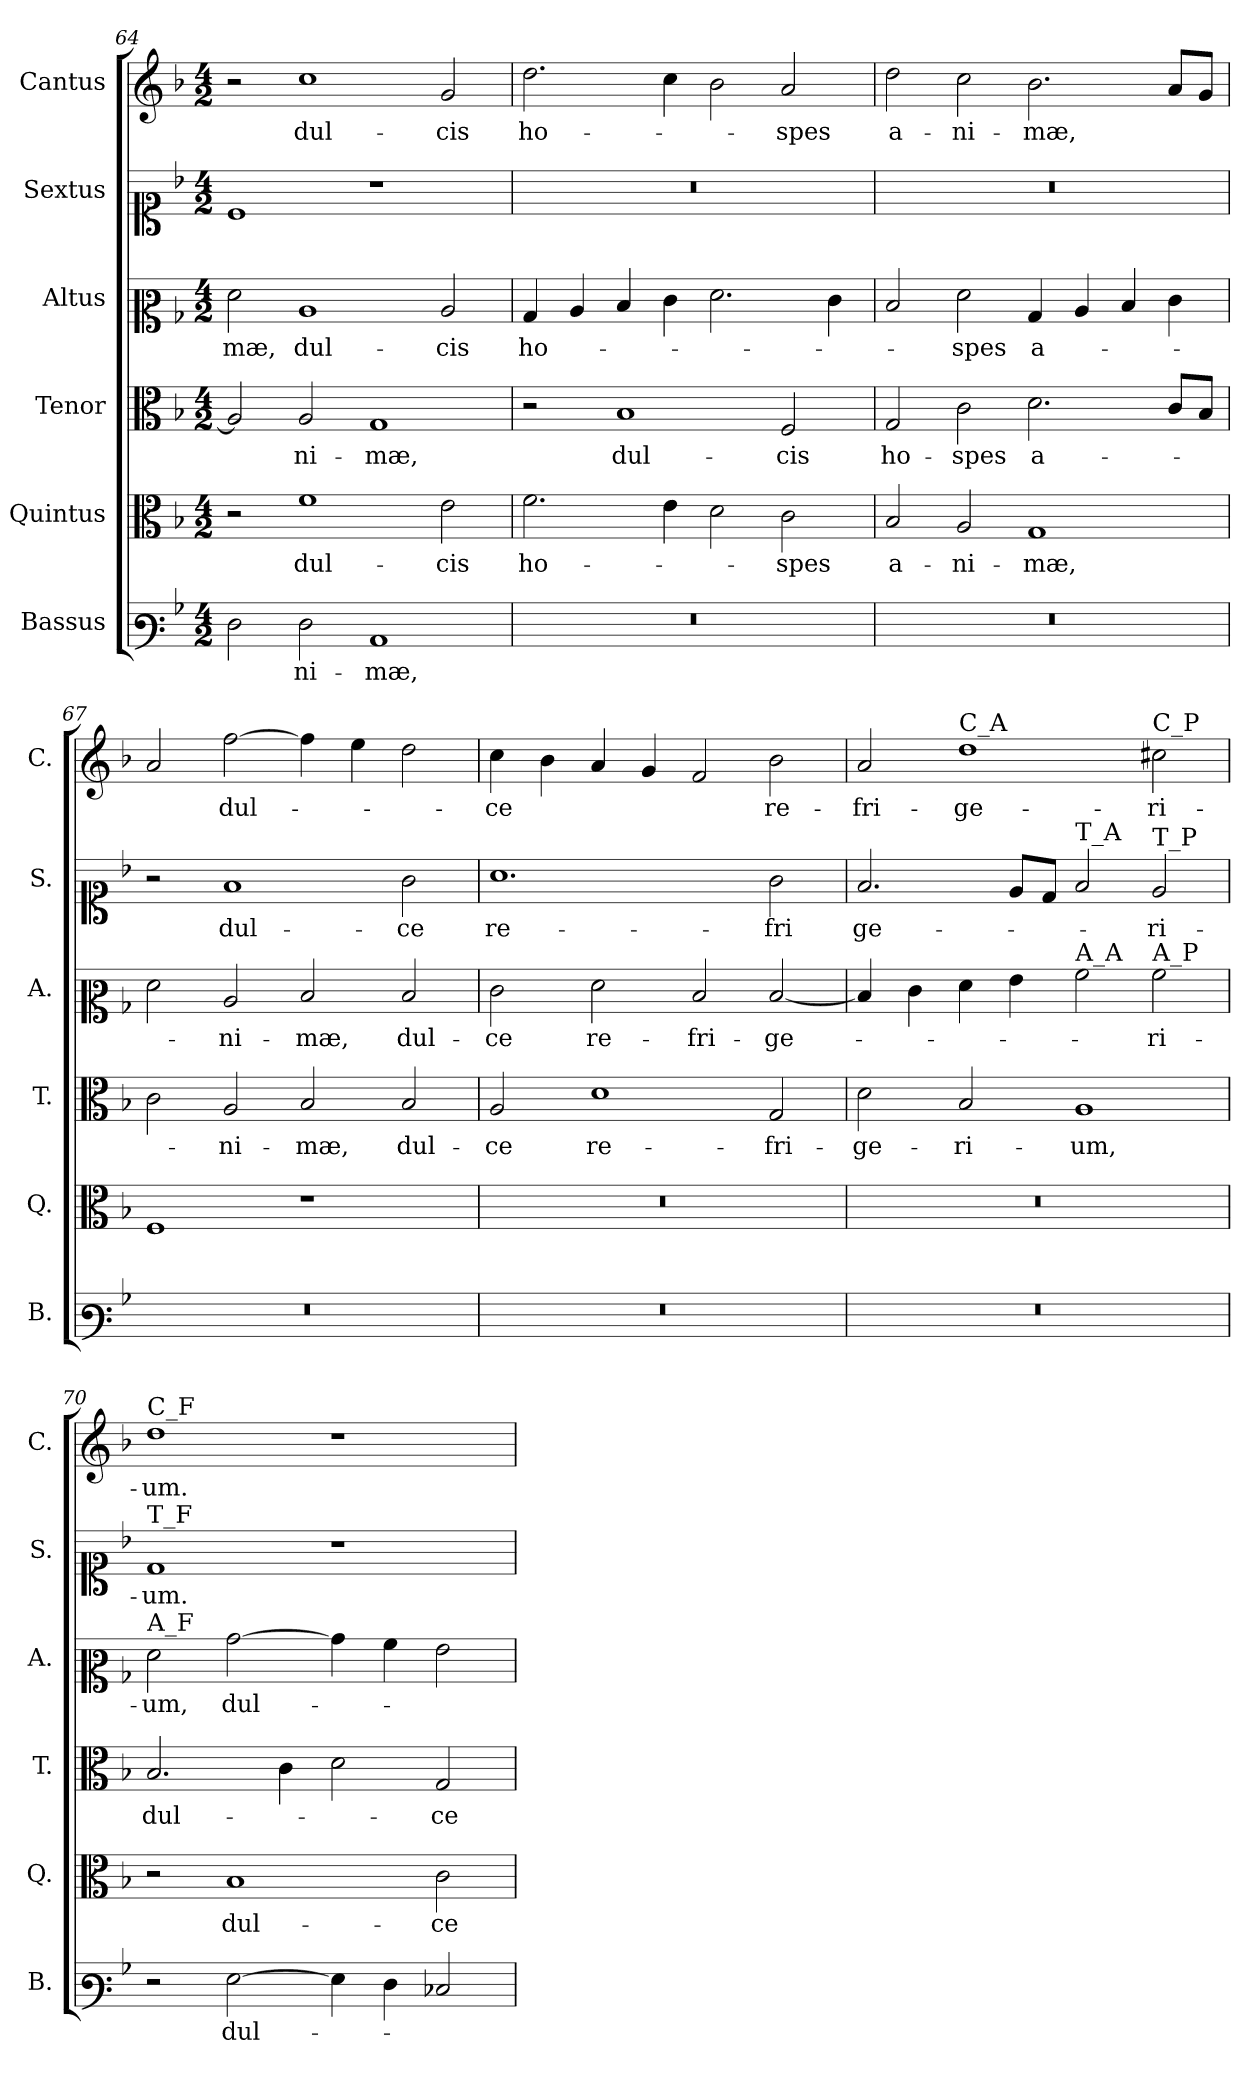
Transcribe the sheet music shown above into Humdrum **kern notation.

**kern	**text	**kern	**text	**kern	**text	**kern	**text	**kern	**text	**kern	**text
*part6	*part6	*part5	*part5	*part4	*part4	*part3	*part3	*part2	*part2	*part1	*part1
*staff6	*staff6	*staff5	*staff5	*staff4	*staff4	*staff3	*staff3	*staff2	*staff2	*staff1	*staff1
*I"Bassus	*	*I"Quintus	*	*I"Tenor	*	*I"Altus	*	*I"Sextus	*	*I"Cantus	*
*I'B.	*	*I'Q.	*	*I'T.	*	*I'A.	*	*I'S.	*	*I'C.	*
*clefF3	*	*clefC3	*	*clefC3	*	*clefC2	*	*clefC1	*	*clefG2	*
*k[b-]	*	*k[b-]	*	*k[b-]	*	*k[b-]	*	*k[b-]	*	*k[b-]	*
*M4/2	*	*M4/2	*	*M4/2	*	*M4/2	*	*M4/2	*	*M4/2	*
=64	=64	=64	=64	=64	=64	=64	=64	=64	=64	=64	=64
2F\	.	2r	.	2A/]	.	2f\	-mæ,	1c	.	2r	.
2F\	-ni-	1f	dul-	2A/	-ni-	1c	dul-	.	.	1cc	dul-
1C	-mæ,	.	.	1G	-mæ,	.	.	1r	.	.	.
.	.	2e\	-cis	.	.	2c/	-cis	.	.	2g/	-cis
=65	=65	=65	=65	=65	=65	=65	=65	=65	=65	=65	=65
!LO:N:vis=1	!	!	!	!	!	!	!	!LO:N:vis=1	!	!	!
0r	.	2.f\	ho-	2r	.	4B-/	ho-	0r	.	2.dd\	ho-
.	.	.	.	.	.	4c/	.	.	.	.	.
.	.	.	.	1B-	dul-	4d/	.	.	.	.	.
.	.	4e\	.	.	.	4e\	.	.	.	4cc\	.
.	.	2d\	.	.	.	2.f\	.	.	.	2b-\	.
.	.	2c\	-spes	2F/	-cis	.	.	.	.	2a/	-spes
.	.	.	.	.	.	4e\	.	.	.	.	.
=66	=66	=66	=66	=66	=66	=66	=66	=66	=66	=66	=66
!LO:N:vis=1	!	!	!	!	!	!	!	!LO:N:vis=1	!	!	!
0r	.	2B-/	a-	2G/	ho-	2d/	.	0r	.	2dd\	a-
.	.	2A/	-ni-	2c\	-spes	2f\	-spes	.	.	2cc\	-ni-
.	.	1G	-mæ,	2.d\	a-	4B-/	a-	.	.	2.b-\	-mæ,
.	.	.	.	.	.	4c/	.	.	.	.	.
.	.	.	.	.	.	4d/	.	.	.	.	.
.	.	.	.	8c/L	.	4e\	.	.	.	8a/L	.
.	.	.	.	8B-/J	.	.	.	.	.	8g/J	.
=67	=67	=67	=67	=67	=67	=67	=67	=67	=67	=67	=67
!LO:N:vis=1	!	!	!	!	!	!	!	!	!	!	!
0r	.	1F	.	2c\	.	2f\	.	2r	.	2a/	.
.	.	.	.	2A/	-ni-	2c/	-ni-	1f	dul-	[2ff\	dul-
.	.	1r	.	2B-/	-mæ,	2d/	-mæ,	.	.	4ff\]	.
.	.	.	.	.	.	.	.	.	.	4ee\	.
.	.	.	.	2B-/	dul-	2d/	dul-	2g\	-ce	2dd\	.
=68	=68	=68	=68	=68	=68	=68	=68	=68	=68	=68	=68
!LO:N:vis=1	!	!LO:N:vis=1	!	!	!	!	!	!	!	!	!
0r	.	0r	.	2A/	-ce	2e\	-ce	1.a	re-	4cc\	-ce
.	.	.	.	.	.	.	.	.	.	4b-\	.
.	.	.	.	1d	re-	2f\	re-	.	.	4a/	.
.	.	.	.	.	.	.	.	.	.	4g/	.
.	.	.	.	.	.	2d/	-fri-	.	.	2f/	.
.	.	.	.	2G/	-fri-	[2d/	-ge-	2g\	-fri	2b-\	re-
=69	=69	=69	=69	=69	=69	=69	=69	=69	=69	=69	=69
!LO:N:vis=1	!	!LO:N:vis=1	!	!	!	!	!	!	!	!	!
0r	.	0r	.	2d\	-ge-	4d/]	.	2.f/	ge-	2a/	-fri-
.	.	.	.	.	.	4e\	.	.	.	.	.
!	!	!	!	!	!	!	!	!	!	!LO:TX:a:t=C_A	!
.	.	.	.	2B-/	-ri-	4f\	.	.	.	1dd	-ge-
.	.	.	.	.	.	4g\	.	8e/L	.	.	.
.	.	.	.	.	.	.	.	8d/J	.	.	.
!	!	!	!	!	!	!	!	!LO:TX:a:t=T_A	!	!	!
!	!	!	!	!	!	!LO:TX:a:t=A_A	!	!	!	!	!
.	.	.	.	1A	-um,	2a\	.	2f/	.	.	.
!	!	!	!	!	!	!	!	!	!	!LO:TX:a:t=C_P	!
!	!	!	!	!	!	!	!	!LO:TX:a:t=T_P	!	!	!
!	!	!	!	!	!	!LO:TX:a:t=A_P	!	!	!	!	!
.	.	.	.	.	.	2a\	-ri-	2e/	-ri-	2cc#X\	-ri-
=70	=70	=70	=70	=70	=70	=70	=70	=70	=70	=70	=70
!	!	!	!	!	!	!	!	!	!	!LO:TX:a:t=C_F	!
!	!	!	!	!	!	!	!	!LO:TX:a:t=T_F	!	!	!
!	!	!	!	!	!	!LO:TX:a:t=A_F	!	!	!	!	!
2r	.	2r	.	2.B-/	dul-	2f\	-um,	1d	-um.	1dd	-um.
[2G\	dul-	1B-	dul-	.	.	[2b-\	dul-	.	.	.	.
.	.	.	.	4c\	.	.	.	.	.	.	.
4G\]	.	.	.	2d\	.	4b-\]	.	1r	.	1r	.
4F\	.	.	.	.	.	4a\	.	.	.	.	.
2E-X/	.	2c\	-ce	2G/	-ce	2g\	.	.	.	.	.
=	=	=	=	=	=	=	=	=	=	=	=
*-	*-	*-	*-	*-	*-	*-	*-	*-	*-	*-	*-
